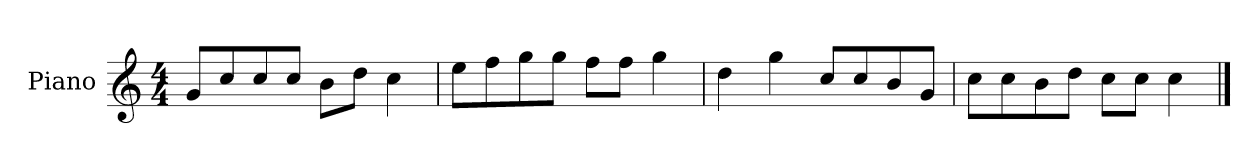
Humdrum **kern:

**kern
*part1
*staff1
*I"Piano
*I'P-no
*clefG2
*k[]
*M4/4
*MM90
=1
8g/L
8cc/
8cc/
8cc/J
8b\L
8dd\J
4cc\
=2
8ee\L
8ff\
8gg\
8gg\J
8ff\L
8ff\J
4gg\
=3
4dd\
4gg\
8cc/L
8cc/
8b/
8g/J
=4
8cc\L
8cc\
8b\
8dd\J
8cc\L
8cc\J
4cc\
==
*-
